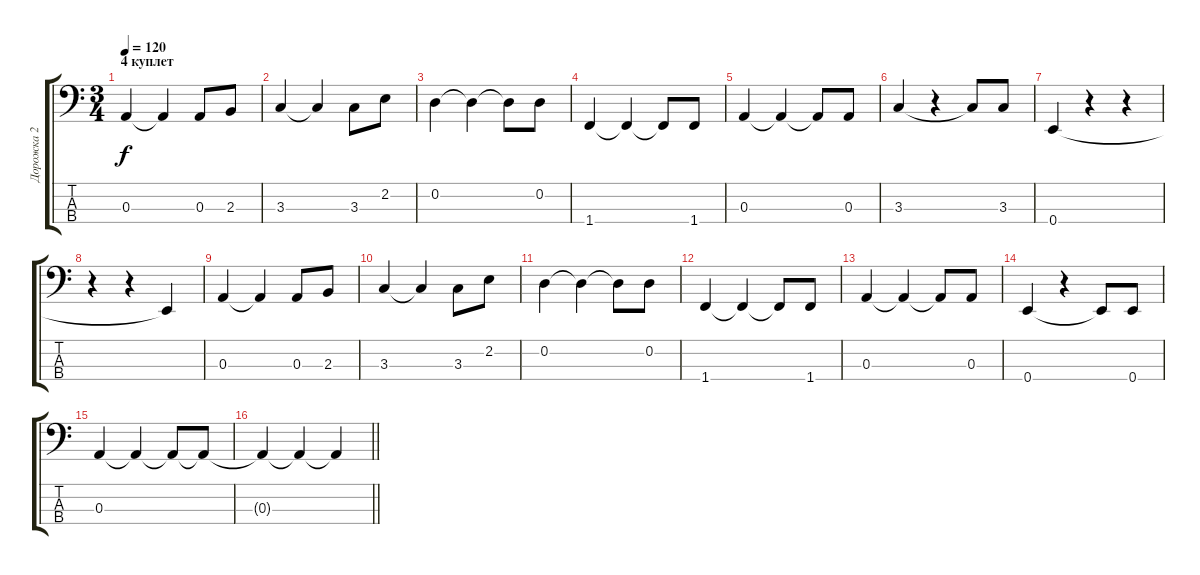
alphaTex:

\track ("Дорожка 2" "Дорожка 2") {instrument electricbassfinger}
\staff {score tabs}
\tuning (G2 D2 A1 E1) {hide}
\ts (3 4)
\section ("" "4 куплет")
\tempo 120
\clef f4
\ks c
0.3.4{dy f} 0.3{t}.4 0.3.8 2.3.8 |
3.3.4 3.3{t}.4 3.3.8 2.2.8 |
0.2.4 0.2{t}.4 0.2{t}.8 0.2.8 |
1.4.4 1.4{t}.4 1.4{t}.8 1.4.8 |
0.3.4 0.3{t}.4 0.3{t}.8 0.3.8 |
3.3.4 r.4 3.3{t}.8 3.3.8 |
0.4.4 r.4 r.4 |
r.4 r.4 0.4{t}.4 |
0.3.4 0.3{t}.4 0.3.8 2.3.8 |
3.3.4 3.3{t}.4 3.3.8 2.2.8 |
0.2.4 0.2{t}.4 0.2{t}.8 0.2.8 |
1.4.4 1.4{t}.4 1.4{t}.8 1.4.8 |
0.3.4 0.3{t}.4 0.3{t}.8 0.3.8 |
0.4.4 r.4 0.4{t}.8 0.4.8 |
0.3.4 0.3{t}.4 0.3{t}.8 0.3{t}.8 |
\barLineRight lightlight
0.3{t}.4 0.3{t}.4 0.3{t}.4
